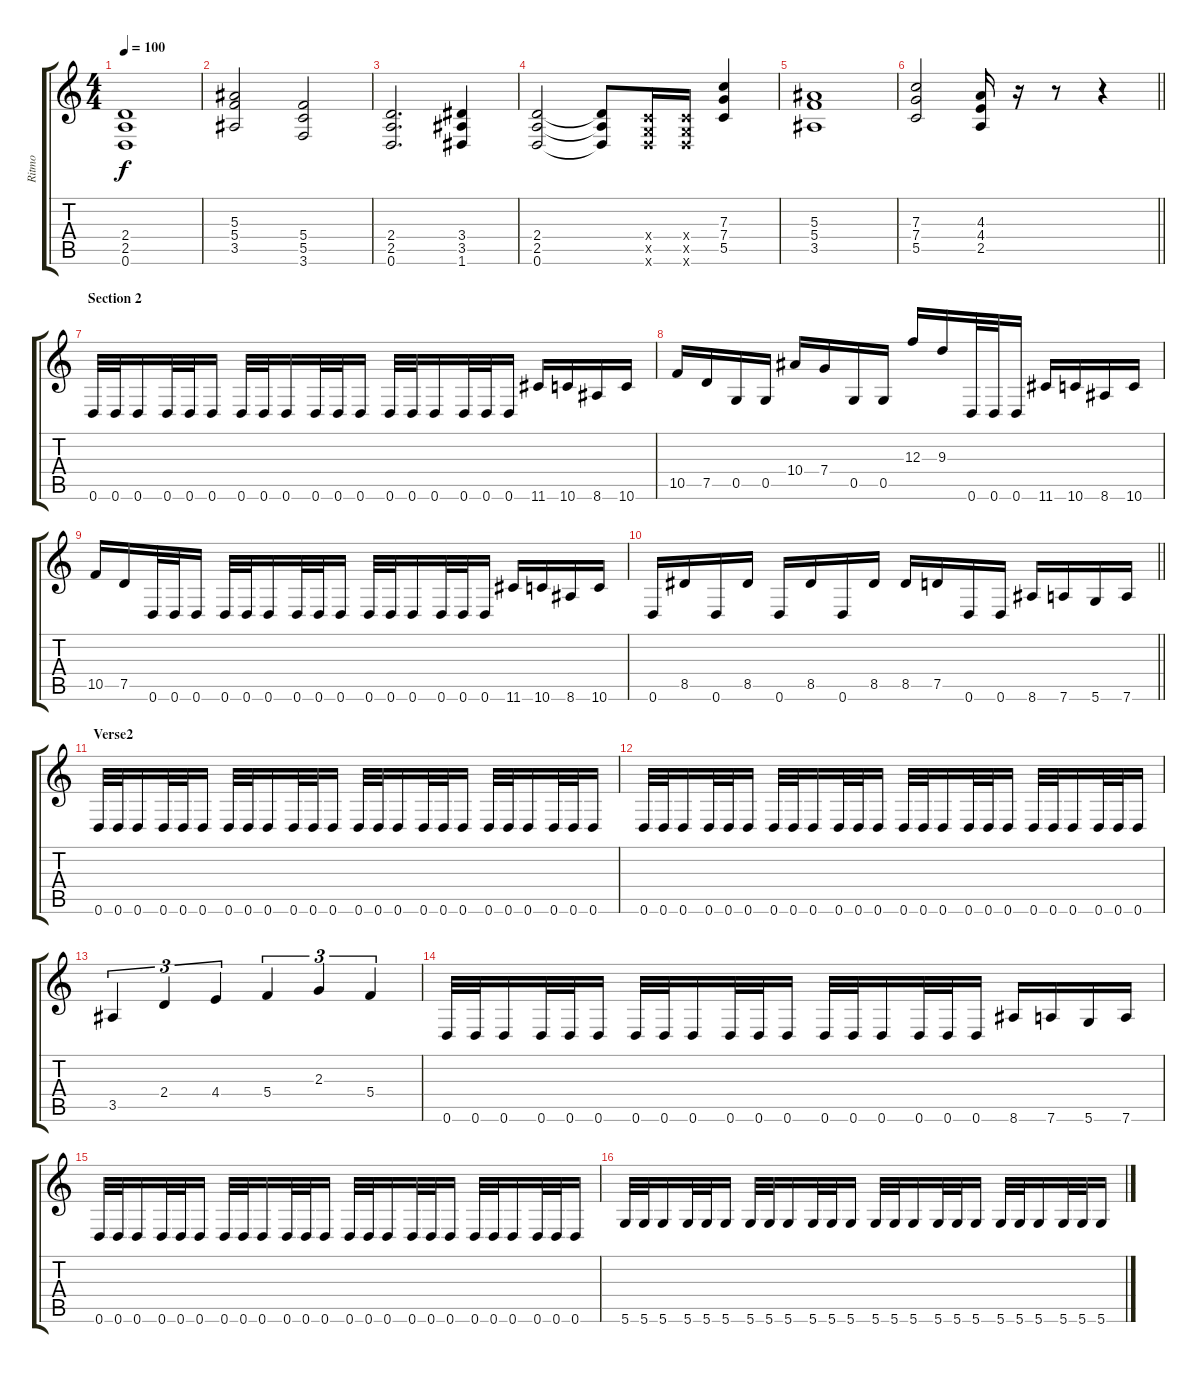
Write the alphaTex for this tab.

\track ("Ritmo" "Ritmo") {instrument distortionguitar}
\staff {score tabs}
\tuning (D4 A3 F3 C3 G2 D2) {hide}
\ts (4 4)
\tempo 100
\clef g2
\ks c
(2.4 2.5 0.6).1{dy f} |
(5.3 5.4 3.5).2 (5.4 5.5 3.6).2 |
(2.4 2.5 0.6).2{d} (3.4 3.5 1.6).4 |
(2.4 2.5 0.6).2 (2.4{t} 2.5{t} 0.6{t}).8 (0.4{x} 0.5{x} 0.6{x}).16 (0.4{x} 0.5{x} 0.6{x}).16 (7.3 7.4 5.5).4 |
(5.3 5.4 3.5).1 |
\barLineRight lightlight
(7.3 7.4 5.5).2 (4.3 4.4 2.5).16 r.16 r.8 r.4 |
\section ("" "Section 2")
0.6.32 0.6.32 0.6.16 0.6.32 0.6.32 0.6.16 0.6.32 0.6.32 0.6.16 0.6.32 0.6.32 0.6.16 0.6.32 0.6.32 0.6.16 0.6.32 0.6.32 0.6.16 11.6.16 10.6.16 8.6.16 10.6.16 |
10.5.16 7.5.16 0.5.16 0.5.16 10.4.16 7.4.16 0.5.16 0.5.16 12.3.16 9.3.16 0.6.32 0.6.32 0.6.16 11.6.16 10.6.16 8.6.16 10.6.16 |
10.5.16 7.5.16 0.6.32 0.6.32 0.6.16 0.6.32 0.6.32 0.6.16 0.6.32 0.6.32 0.6.16 0.6.32 0.6.32 0.6.16 0.6.32 0.6.32 0.6.16 11.6.16 10.6.16 8.6.16 10.6.16 |
\barLineRight lightlight
0.6.16 8.5.16 0.6.16 8.5.16 0.6.16 8.5.16 0.6.16 8.5.16 8.5.16 7.5.16 0.6.16 0.6.16 8.6.16 7.6.16 5.6.16 7.6.16 |
\section ("" "Verse2")
0.6.32 0.6.32 0.6.16 0.6.32 0.6.32 0.6.16 0.6.32 0.6.32 0.6.16 0.6.32 0.6.32 0.6.16 0.6.32 0.6.32 0.6.16 0.6.32 0.6.32 0.6.16 0.6.32 0.6.32 0.6.16 0.6.32 0.6.32 0.6.16 |
0.6.32 0.6.32 0.6.16 0.6.32 0.6.32 0.6.16 0.6.32 0.6.32 0.6.16 0.6.32 0.6.32 0.6.16 0.6.32 0.6.32 0.6.16 0.6.32 0.6.32 0.6.16 0.6.32 0.6.32 0.6.16 0.6.32 0.6.32 0.6.16 |
3.5.4{tu (3 2)} 2.4.4{tu (3 2)} 4.4.4{tu (3 2)} 5.4.4{tu (3 2)} 2.3.4{tu (3 2)} 5.4.4{tu (3 2)} |
0.6.32 0.6.32 0.6.16 0.6.32 0.6.32 0.6.16 0.6.32 0.6.32 0.6.16 0.6.32 0.6.32 0.6.16 0.6.32 0.6.32 0.6.16 0.6.32 0.6.32 0.6.16 8.6.16 7.6.16 5.6.16 7.6.16 |
0.6.32 0.6.32 0.6.16 0.6.32 0.6.32 0.6.16 0.6.32 0.6.32 0.6.16 0.6.32 0.6.32 0.6.16 0.6.32 0.6.32 0.6.16 0.6.32 0.6.32 0.6.16 0.6.32 0.6.32 0.6.16 0.6.32 0.6.32 0.6.16 |
5.6.32 5.6.32 5.6.16 5.6.32 5.6.32 5.6.16 5.6.32 5.6.32 5.6.16 5.6.32 5.6.32 5.6.16 5.6.32 5.6.32 5.6.16 5.6.32 5.6.32 5.6.16 5.6.32 5.6.32 5.6.16 5.6.32 5.6.32 5.6.16
